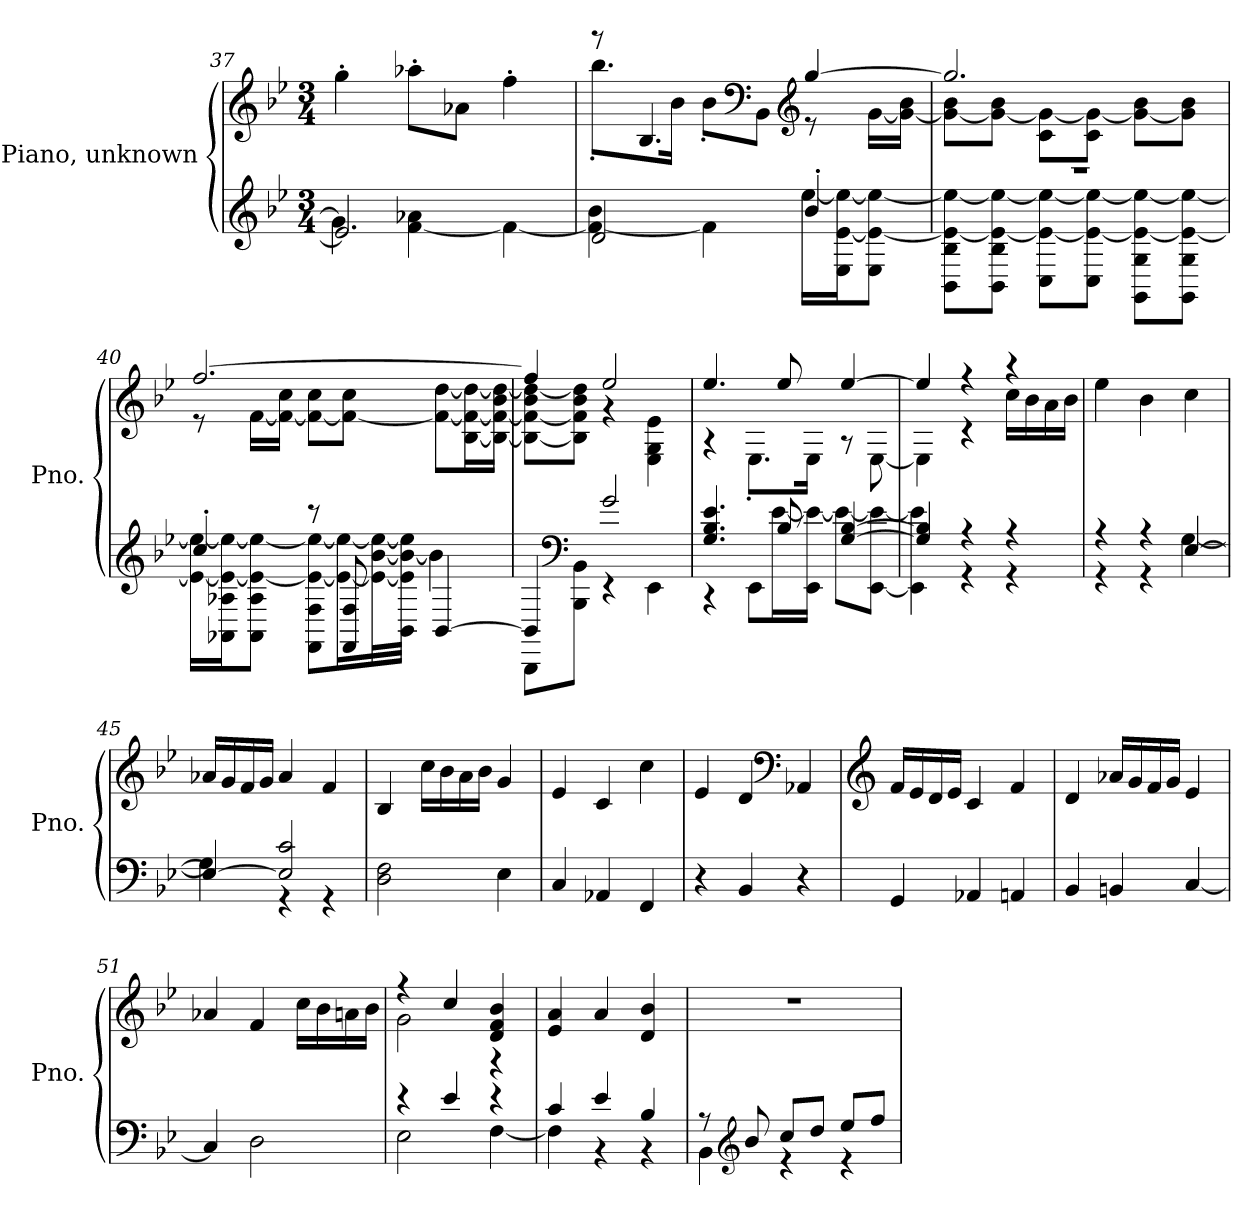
**kern	**kern
*part1	*part1
*staff2	*staff1
*I"Piano, unknown	*
*I'Pno.	*
*clefG2	*clefG2
*k[b-e-]	*k[b-e-]
*M3/4	*M3/4
=37	=37
*^	*
2.e-/]	4g\]	4gg'\
.	[4f\ 4a-X\	8aa-X'\L
.	.	8a-X\J
.	4f\_	4ff'\
=38	=38	=38
*	*	*^
2d/	4f\_ 4b-\	8r	8.bb-'\L
.	.	4.B-/	.
.	.	.	16b-\Jk
.	4f\]	.	8b-'\L
*	*	*clefF4	*
.	.	.	8BB-\J
*	*	*clefG2	*
4b-'/	[16ee-\LL	[4gg/	8r
.	16E-\ [16e-\ 16ee-\_J	.	.
.	8E-\ 8e-\_ 8ee-\_J	.	[16g\LL
.	.	.	16g\_ 16b-\JJ
=39	=39	=39	=39
2.r	8BB-\ 8B-\ 8e-\_ 8ee-\_L	2.gg/]	8g\_ 8b-\L
.	8BB-\ 8B-\ 8e-\_ 8ee-\_J	.	8g\_ 8b-\J
.	8C\ 8e-\_ 8ee-\_L	.	8c\ 8g\_L
.	8C\ 8e-\_ 8ee-\_J	.	8c\ 8g\_J
.	8GG\ 8G\ 8e-\_ 8ee-\_L	.	8g\_ 8b-\L
.	8GG\ 8G\ 8e-\_ 8ee-\_J	.	8g\] 8b-\J
!!LO:LB:g=z	!!
=40	=40	=40	=40
4cc'/	16e-\_ 16ee-\_LL	[2.ff/	8r
.	16AA-X\ 16A-X\ 16e-\_ 16ee-\_J	.	.
.	8AA-\ 8A-\ 8e-\_ 8ee-\_J	.	[16f\LL
.	.	.	16f\_ 16cc\JJ
8r	8FF\ 8F\ 8e-\_ 8ee-\_L	.	8f\_ 8cc\L
8FF/ 8F/	16e-\_ 16ee-\_L	.	8f\_ 8cc\J
.	32e-\_ [32b-\ 32ee-\_L	.	.
.	32BB-\ 32e-\] 32b-\_ 32ee-\]JJJ	.	.
[4BB-/	4b-\]	.	8f\_ [8dd\L
.	.	.	[16B-\ 16f\_ 16dd\_L
.	.	.	16B-\_ 16f\_ 16b-\ 16dd\_JJ
=41	=41	=41	=41
4BB-/]	8BBB-\L	4ff/]	8B-\_ 8f\_ 8b-\ 8dd\_L
*clefF4	*	*	*
.	8BBB-\ 8BB-\J	.	8B-\] 8f\] 8b-\ 8dd\]J
2g/	4r	2ee-/	4r
.	4EE-\	.	4E-\ 4G\ 4e-\
=42	=42	=42	=42
4.G/ 4.B-/ 4.e-/	4r	4.ee-/	4r
.	8EE-\L	.	8.E-'\L
8B-/	[16e-\L	8ee-/	.
.	16EE-\ 16e-\_JJ	.	16E-\Jk
[4G/ [4B-/	8e-\L_	[4ee-/	8r
.	[8EE-\ 8e-\_J	.	[8E-\
=43	=43	=43	=43
4G/] 4B-/]	4EE-\] 4e-\]	4ee-/]	4E-\]
4r	4r	4r	4r
4r	4r	4r	16cc\LL
.	.	.	16b-\
.	.	.	16a\
.	.	.	16b-\JJ
*	*	*v	*v
!!LO:PB:g=z
=44	=44	=44
4r	4r	4ee-\
4r	4r	4b-\
[4E-/	[4G\	4cc\
=45	=45	=45
4E-/_	4G\]	16a-X/LL
.	.	16g/
.	.	16f/
.	.	16g/JJ
2E-/] 2c/	4r	4a-/
.	4r	4f/
*v	*v	*
=46	=46
2D\ 2F\	4B-/
.	16cc\LL
.	16b-\
.	16a\
.	16b-\JJ
4E-\	4g/
=47	=47
4C/	4e-/
4AA-X/	4c/
4FF/	4cc\
=48	=48
4r	4e-/
4BB-/	4d/
*	*clefF4
4r	4AA-X/
=49	=49
*	*clefG2
4GG/	16f/LL
.	16e-/
.	16d/
.	16e-/JJ
4AA-X/	4c/
4AAn/	4f/
!!LO:LB:g=z
=50	=50
4BB-/	4d/
4BBn/	16a-X/LL
.	16g/
.	16f/
.	16g/JJ
[4C/	4e-/
=51	=51
4C/]	4a-X/
2D\	4f/
.	16cc\LL
.	16b-\
.	16an\
.	16b-\JJ
=52	=52
*^	*^
4r	2E-\	4r	2g\
4e-/	.	4cc/	.
4r	[4F\	4d/ 4f/ 4b-/	4r
*	*	*v	*v
=53	=53	=53
4c/	4F\]	4e-/ 4a/
4e-/	4r	4a/
4B-/	4r	4d/ 4b-/
=54	=54	=54
8r	4BB-\	2.r
*clefG2	*	*
8b-/	.	.
8cc/L	4r	.
8dd/J	.	.
8ee-/L	4r	.
8ff/J	.	.
*v	*v	*
=	=
*-	*-
